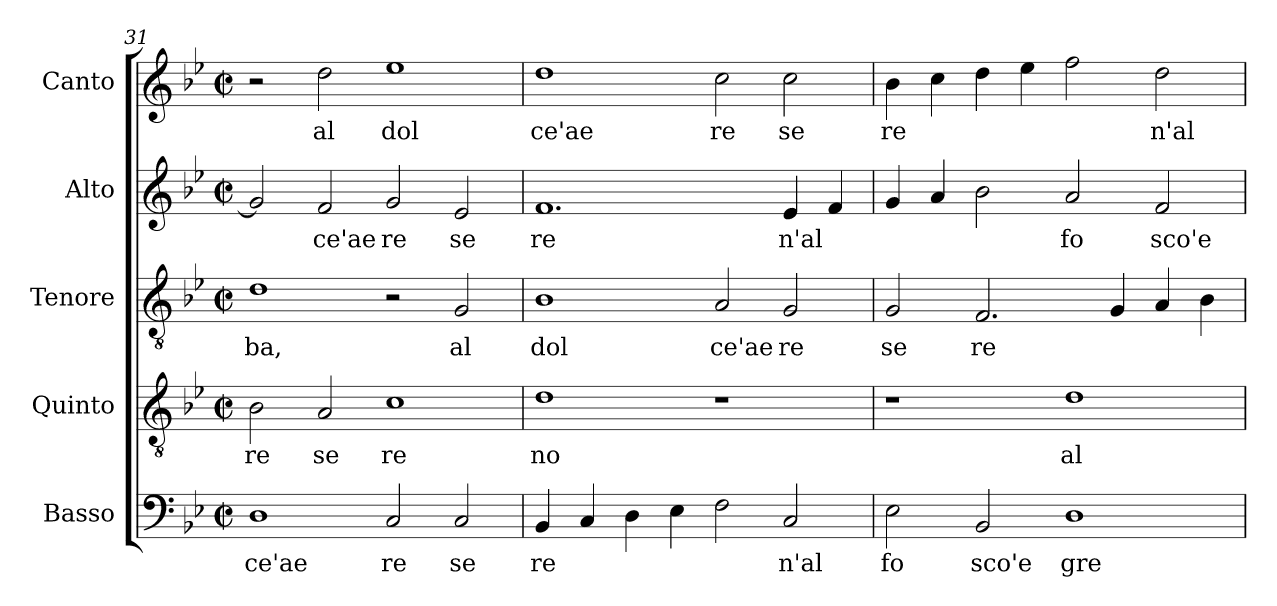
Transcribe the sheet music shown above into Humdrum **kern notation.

**kern	**text	**kern	**text	**kern	**text	**kern	**text	**kern	**text
*part5	*part5	*part4	*part4	*part3	*part3	*part2	*part2	*part1	*part1
*staff5	*staff5	*staff4	*staff4	*staff3	*staff3	*staff2	*staff2	*staff1	*staff1
*I"Basso	*	*I"Quinto	*	*I"Tenore	*	*I"Alto	*	*I"Canto	*
*clefF4	*	*clefGv2	*	*clefGv2	*	*clefG2	*	*clefG2	*
*k[b-e-]	*	*k[b-e-]	*	*k[b-e-]	*	*k[b-e-]	*	*k[b-e-]	*
*B-:	*	*B-:	*	*B-:	*	*B-:	*	*B-:	*
*M2/2	*	*M2/2	*	*M2/2	*	*M2/2	*	*M2/2	*
*met(c|)	*	*met(c|)	*	*met(c|)	*	*met(c|)	*	*met(c|)	*
=31	=31	=31	=31	=31	=31	=31	=31	=31	=31
!	!LO:LY:b	!	!LO:LY:b:cj	!	!LO:LY:b:cj	!	!LO:LY:b:cj	!	!
1D	ce'ae	2B-\	re	1d	-ba,	2g/]	.	2r	.
!	!	!	!LO:LY:b:cj	!	!	!	!LO:LY:b:cj	!	!LO:LY:b
.	.	2A/	se	.	.	2f/	ce'ae	2dd\	al
!	!LO:LY:b	!	!LO:LY:b:cj	!	!	!	!LO:LY:b:cj	!	!LO:LY:b
2C/	re	1c	re	2r	.	2g/	re	1ee-	dol
!	!LO:LY:b	!	!	!	!LO:LY:b:cj	!	!LO:LY:b:cj	!	!
2C/	se	.	.	2G/	al	2e-/	se	.	.
=32	=32	=32	=32	=32	=32	=32	=32	=32	=32
!	!LO:LY:b	!	!LO:LY:b:cj	!	!LO:LY:b:cj	!	!LO:LY:b:cj	!	!LO:LY:b
4BB-/	re	1d	no	1B-	dol	1.f	re	1dd	ce'ae
!	!LO:LY:b	!	!	!	!	!	!	!	!
4C/	.	.	.	.	.	.	.	.	.
!	!LO:LY:b	!	!	!	!	!	!	!	!
4D\	.	.	.	.	.	.	.	.	.
!	!LO:LY:b	!	!	!	!	!	!	!	!
4E-\	.	.	.	.	.	.	.	.	.
!	!LO:LY:b	!	!	!	!LO:LY:b:cj	!	!	!	!LO:LY:b
2F\	.	1r	.	2A/	ce'ae	.	.	2cc\	re
!	!LO:LY:b	!	!	!	!LO:LY:b:cj	!	!LO:LY:b:cj	!	!LO:LY:b
2C/	n'al	.	.	2G/	re	4e-/	n'al	2cc\	se
!	!	!	!	!	!	!	!LO:LY:b:cj	!	!
.	.	.	.	.	.	4f/	.	.	.
=33	=33	=33	=33	=33	=33	=33	=33	=33	=33
!	!LO:LY:b	!	!	!	!LO:LY:b:cj	!	!LO:LY:b:cj	!	!LO:LY:b
2E-\	fo	1r	.	2G/	se	4g/	.	4b-\	re
!	!	!	!	!	!	!	!LO:LY:b:cj	!	!LO:LY:b
.	.	.	.	.	.	4a/	.	4cc\	.
!	!LO:LY:b	!	!	!	!LO:LY:b:cj	!	!LO:LY:b:cj	!	!LO:LY:b
2BB-/	sco'e	.	.	2.F/	re	2b-\	.	4dd\	.
!	!	!	!	!	!	!	!	!	!LO:LY:b
.	.	.	.	.	.	.	.	4ee-\	.
!	!LO:LY:b	!	!LO:LY:b:cj	!	!	!	!LO:LY:b:cj	!	!LO:LY:b
1D	gre	1d	al	.	.	2a/	fo	2ff\	.
!	!	!	!	!	!LO:LY:b:cj	!	!	!	!
.	.	.	.	4G/	.	.	.	.	.
!	!	!	!	!	!LO:LY:b:cj	!	!LO:LY:b:cj	!	!LO:LY:b
.	.	.	.	4A/	.	2f/	sco'e	2dd\	n'al
!	!	!	!	!	!LO:LY:b:cj	!	!	!	!
.	.	.	.	4B-\	.	.	.	.	.
=	=	=	=	=	=	=	=	=	=
*-	*-	*-	*-	*-	*-	*-	*-	*-	*-
